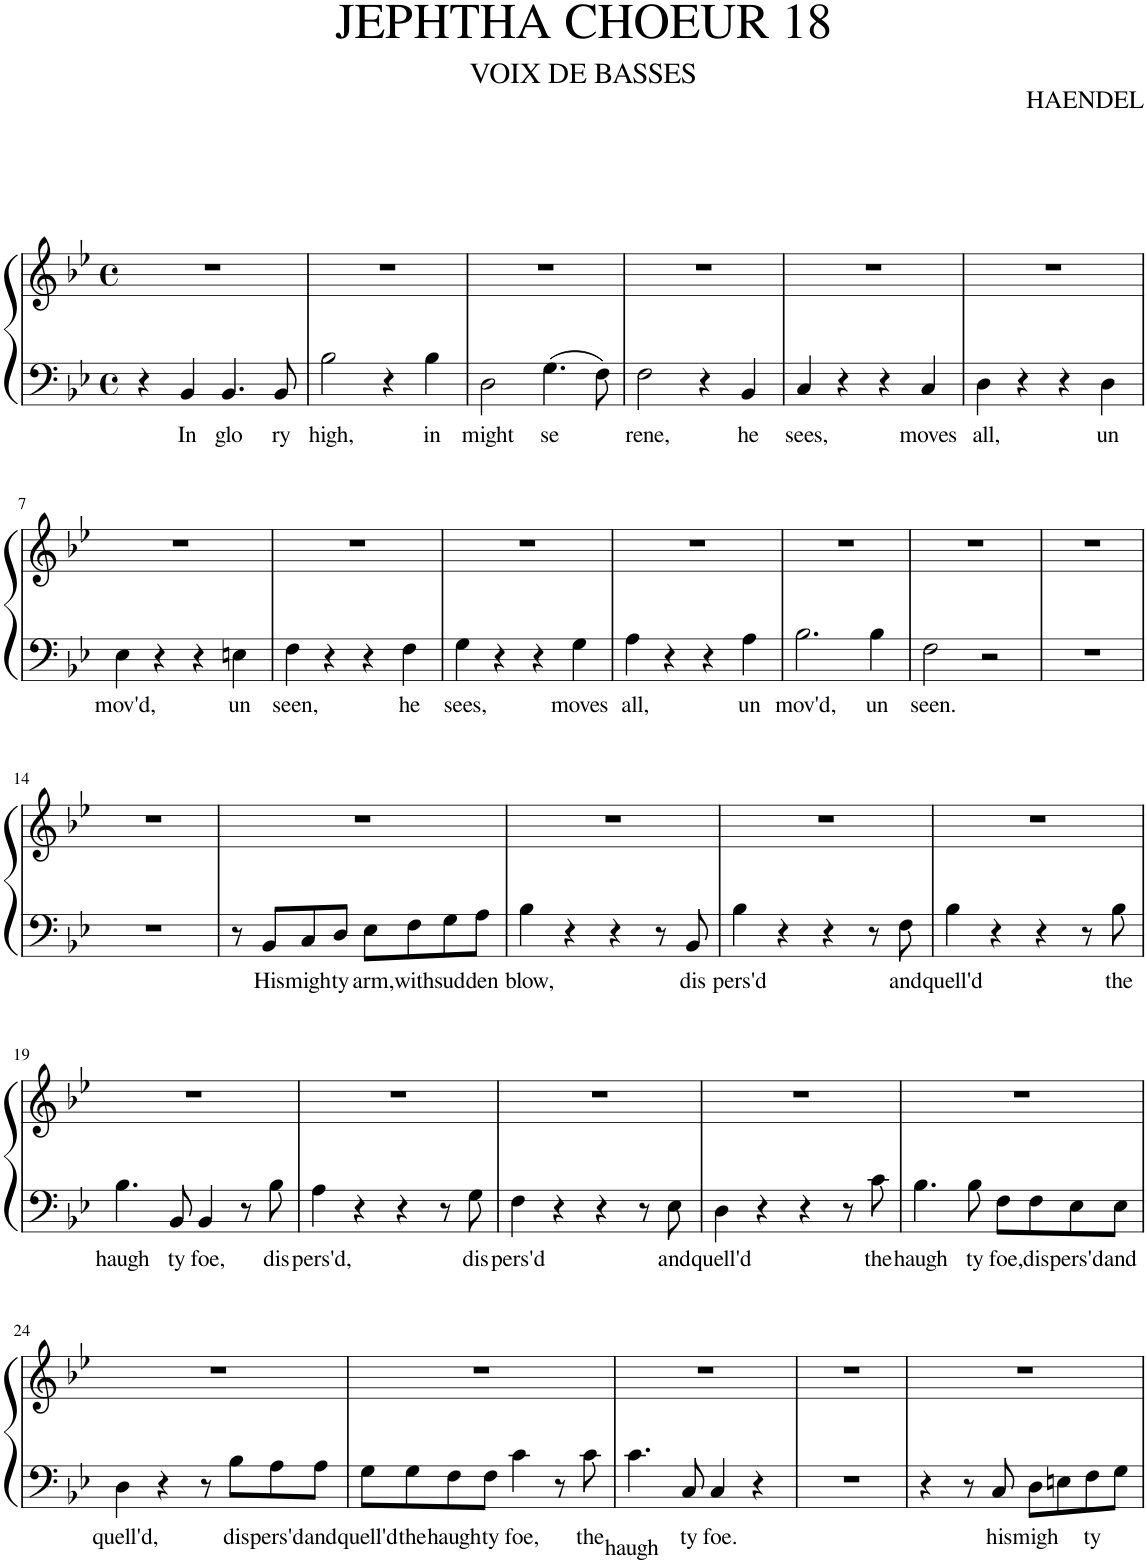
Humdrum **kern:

**kern	**text	**kern
*part1	*part1	*part1
*staff2	*staff2	*staff1
*I"Piano	*	*
*I'Pno.	*	*
*clefF4	*	*clefG2
*k[b-e-]	*	*k[b-e-]
*M4/4	*	*M4/4
*met(c)	*	*met(c)
=1	=1	=1
4r	.	1r
!	!LO:LY:b	!
4BB-/	In	.
!	!LO:LY:b	!
4.BB-/	glo	.
!	!LO:LY:b	!
8BB-/	ry	.
=2	=2	=2
!	!LO:LY:b	!
2B-\	high,	1r
4r	.	.
!	!LO:LY:b	!
4B-\	in	.
=3	=3	=3
!	!LO:LY:b	!
2D\	might	1r
!	!LO:LY:b	!
4.G\	se	.
8F\	.	.
=4	=4	=4
!	!LO:LY:b	!
2F\	rene,	1r
4r	.	.
!	!LO:LY:b	!
4BB-/	he	.
=5	=5	=5
!	!LO:LY:b	!
4C/	sees,	1r
4r	.	.
4r	.	.
!	!LO:LY:b	!
4C/	moves	.
=6	=6	=6
!	!LO:LY:b	!
4D\	all,	1r
4r	.	.
4r	.	.
!	!LO:LY:b	!
4D\	un	.
!!LO:LB:g=z
=7	=7	=7
!	!LO:LY:b	!
4E-\	mov'd,	1r
4r	.	.
4r	.	.
!	!LO:LY:b	!
4En\	un	.
=8	=8	=8
!	!LO:LY:b	!
4F\	seen,	1r
4r	.	.
4r	.	.
!	!LO:LY:b	!
4F\	he	.
=9	=9	=9
!	!LO:LY:b	!
4G\	sees,	1r
4r	.	.
4r	.	.
!	!LO:LY:b	!
4G\	moves	.
=10	=10	=10
!	!LO:LY:b	!
4A\	all,	1r
4r	.	.
4r	.	.
!	!LO:LY:b	!
4A\	un	.
=11	=11	=11
!	!LO:LY:b	!
2.B-\	mov'd,	1r
!	!LO:LY:b	!
4B-\	un	.
=12	=12	=12
!	!LO:LY:b	!
2F\	seen.	1r
2r	.	.
=13	=13	=13
1r	.	1r
!!LO:LB:g=z
=14	=14	=14
1r	.	1r
=15	=15	=15
8r	.	1r
!	!LO:LY:b	!
8BB-/L	His	.
!	!LO:LY:b	!
8C/	migh	.
!	!LO:LY:b	!
8D/J	ty	.
!	!LO:LY:b	!
8E-\L	arm,	.
!	!LO:LY:b	!
8F\	with	.
!	!LO:LY:b	!
8G\	sud	.
!	!LO:LY:b	!
8A\J	den	.
=16	=16	=16
!	!LO:LY:b	!
4B-\	blow,	1r
4r	.	.
4r	.	.
8r	.	.
!	!LO:LY:b	!
8BB-/	dis	.
=17	=17	=17
!	!LO:LY:b	!
4B-\	pers'd	1r
4r	.	.
4r	.	.
8r	.	.
!	!LO:LY:b	!
8F\	and	.
=18	=18	=18
!	!LO:LY:b	!
4B-\	quell'd	1r
4r	.	.
4r	.	.
8r	.	.
!	!LO:LY:b	!
8B-\	the	.
!!LO:LB:g=z
=19	=19	=19
!	!LO:LY:b	!
4.B-\	haugh	1r
!	!LO:LY:b	!
8BB-/	ty	.
!	!LO:LY:b	!
4BB-/	foe,	.
8r	.	.
!	!LO:LY:b	!
8B-\	dis	.
=20	=20	=20
!	!LO:LY:b	!
4A\	pers'd,	1r
4r	.	.
4r	.	.
8r	.	.
!	!LO:LY:b	!
8G\	dis	.
=21	=21	=21
!	!LO:LY:b	!
4F\	pers'd	1r
4r	.	.
4r	.	.
8r	.	.
!	!LO:LY:b	!
8E-\	and	.
=22	=22	=22
!	!LO:LY:b	!
4D\	quell'd	1r
4r	.	.
4r	.	.
8r	.	.
!	!LO:LY:b	!
8c\	the	.
=23	=23	=23
!	!LO:LY:b	!
4.B-\	haugh	1r
!	!LO:LY:b	!
8B-\	ty	.
!	!LO:LY:b	!
8F\L	foe,	.
!	!LO:LY:b	!
8F\	dis	.
!	!LO:LY:b	!
8E-\	pers'd	.
!	!LO:LY:b	!
8E-\J	and	.
!!LO:LB:g=z
=24	=24	=24
!	!LO:LY:b	!
4D\	quell'd,	1r
4r	.	.
8r	.	.
!	!LO:LY:b	!
8B-\L	dis	.
!	!LO:LY:b	!
8A\	pers'd	.
!	!LO:LY:b	!
8A\J	and	.
=25	=25	=25
!	!LO:LY:b	!
8G\L	quell'd	1r
!	!LO:LY:b	!
8G\	the	.
!	!LO:LY:b	!
8F\	haugh	.
!	!LO:LY:b	!
8F\J	ty	.
!	!LO:LY:b	!
4c\	foe,	.
8r	.	.
!	!LO:LY:b	!
8c\	the	.
=26	=26	=26
!	!LO:LY:b	!
4.c\	haugh	1r
!	!LO:LY:b	!
8C/	ty	.
!	!LO:LY:b	!
4C/	foe.	.
4r	.	.
=27	=27	=27
1r	.	1r
=28	=28	=28
4r	.	1r
8r	.	.
!	!LO:LY:b	!
8C/	his	.
!	!LO:LY:b	!
8D\L	migh	.
8En\	.	.
!	!LO:LY:b	!
8F\	ty	.
8G\J	.	.
=	=	=
*-	*-	*-
